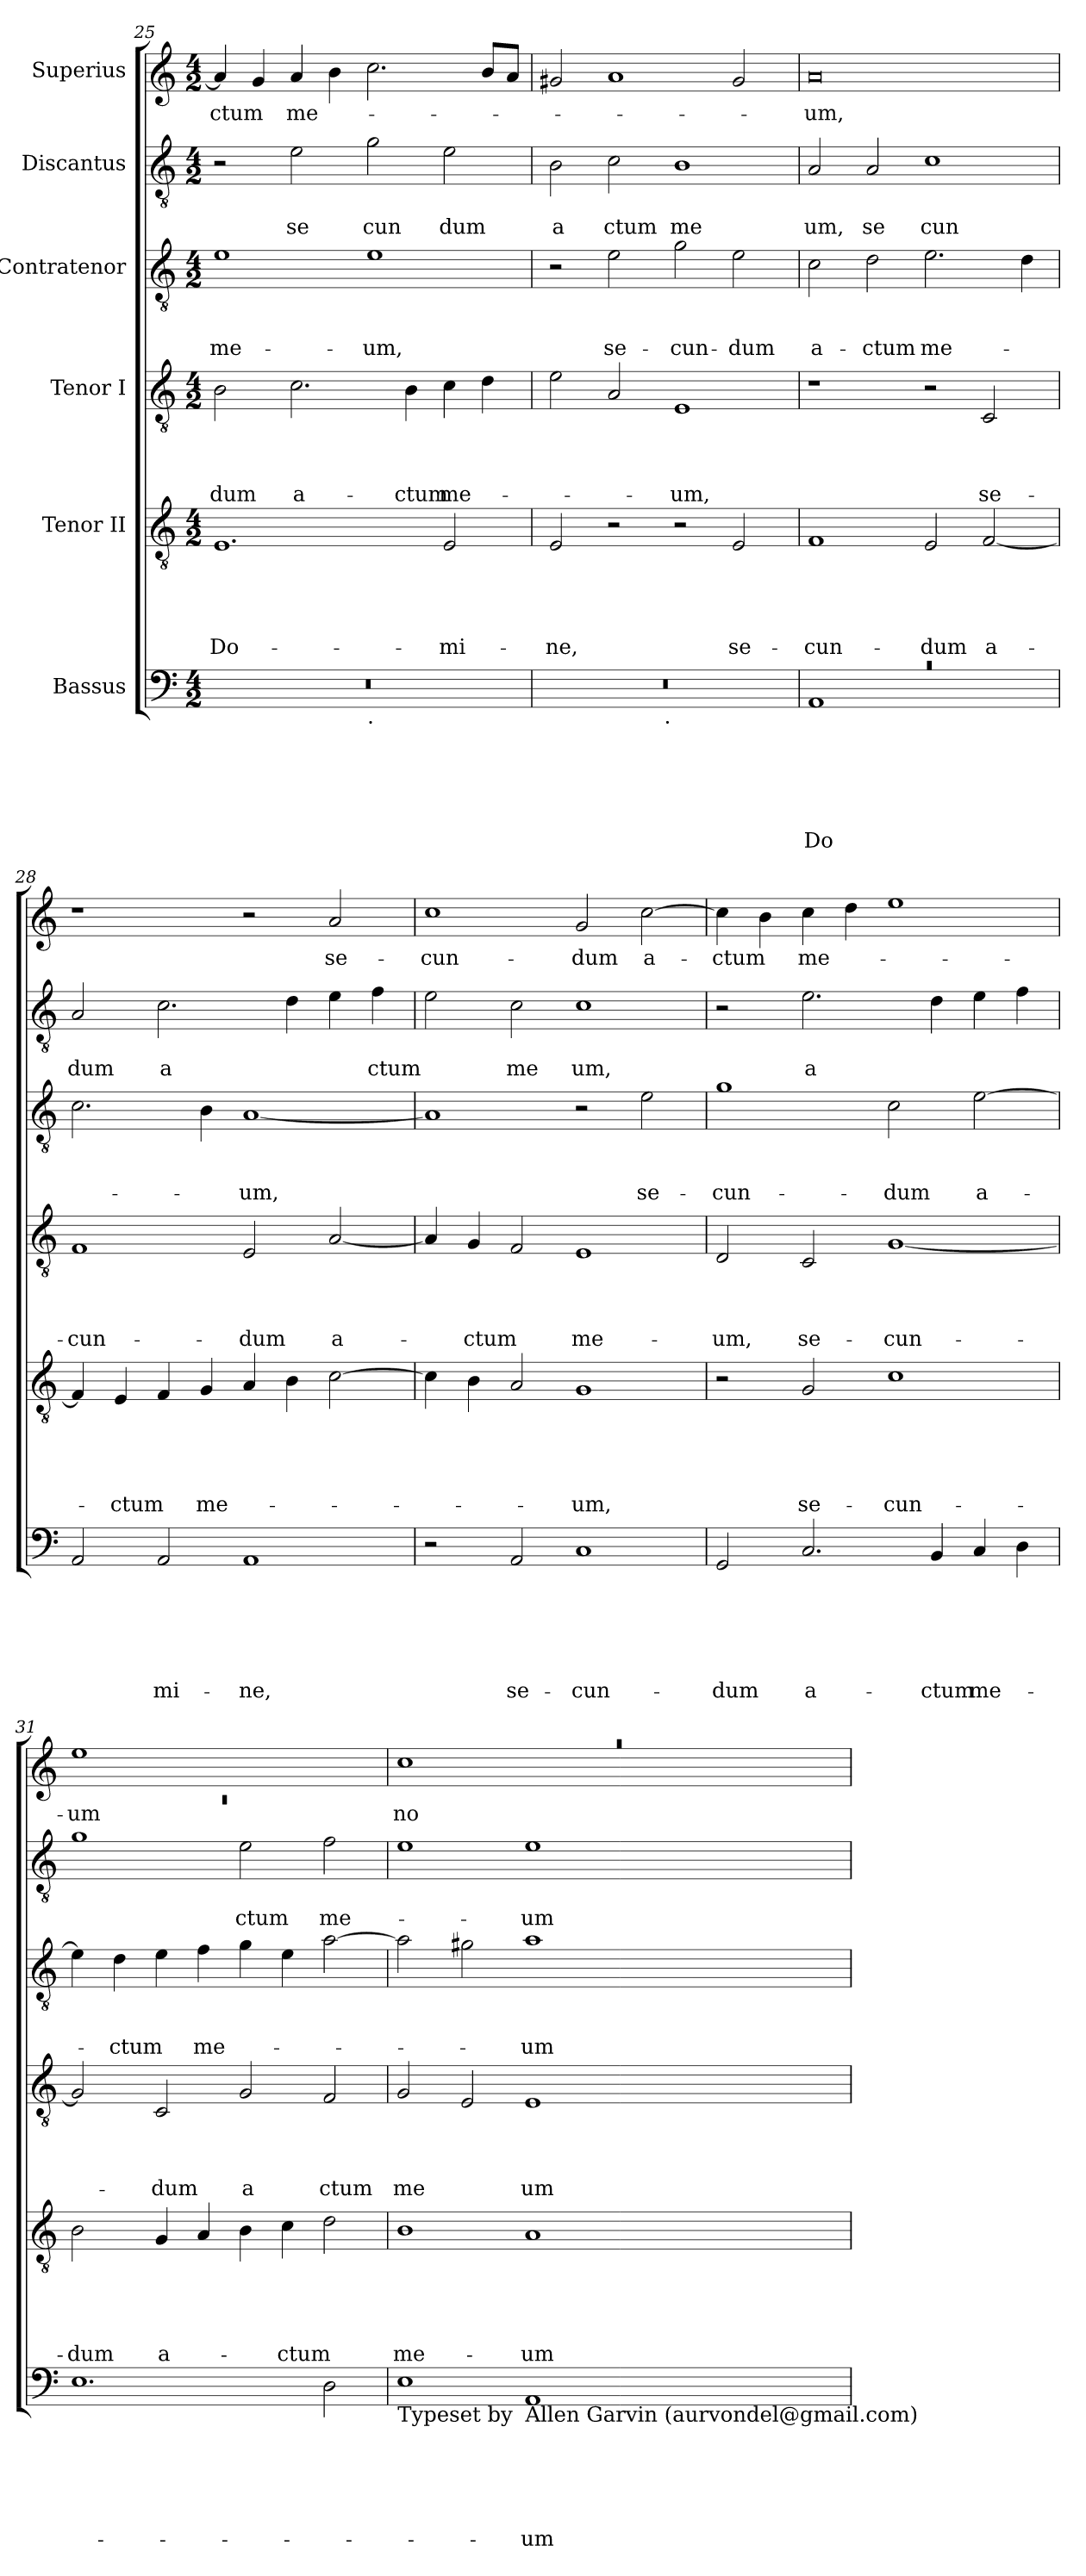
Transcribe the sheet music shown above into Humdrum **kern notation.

**kern	**text	**text	**text	**text	**text	**text	**kern	**text	**text	**text	**text	**text	**kern	**text	**text	**text	**text	**kern	**text	**text	**text	**kern	**text	**text	**kern	**text
*part6	*part6	*part6	*part6	*part6	*part6	*part6	*part5	*part5	*part5	*part5	*part5	*part5	*part4	*part4	*part4	*part4	*part4	*part3	*part3	*part3	*part3	*part2	*part2	*part2	*part1	*part1
*staff6	*staff6	*staff6	*staff6	*staff6	*staff6	*staff6	*staff5	*staff5	*staff5	*staff5	*staff5	*staff5	*staff4	*staff4	*staff4	*staff4	*staff4	*staff3	*staff3	*staff3	*staff3	*staff2	*staff2	*staff2	*staff1	*staff1
*I"Bassus	*	*	*	*	*	*	*I"Tenor II	*	*	*	*	*	*I"Tenor I	*	*	*	*	*I"Contratenor	*	*	*	*I"Discantus	*	*	*I"Superius	*
*clefF4	*	*	*	*	*	*	*clefGv2	*	*	*	*	*	*clefGv2	*	*	*	*	*clefGv2	*	*	*	*clefGv2	*	*	*clefG2	*
*k[]	*	*	*	*	*	*	*k[]	*	*	*	*	*	*k[]	*	*	*	*	*k[]	*	*	*	*k[]	*	*	*k[]	*
*C:	*	*	*	*	*	*	*C:	*	*	*	*	*	*C:	*	*	*	*	*C:	*	*	*	*C:	*	*	*C:	*
*M4/2	*	*	*	*	*	*	*M4/2	*	*	*	*	*	*M4/2	*	*	*	*	*M4/2	*	*	*	*M4/2	*	*	*M4/2	*
=25	=25	=25	=25	=25	=25	=25	=25	=25	=25	=25	=25	=25	=25	=25	=25	=25	=25	=25	=25	=25	=25	=25	=25	=25	=25	=25
!	!	!	!	!	!	!	!	!	!	!	!	!LO:LY:b	!	!	!	!	!LO:LY:b	!	!	!	!LO:LY:b	!	!	!	!	!LO:LY:b
*^	*	*	*	*	*	*	*	*	*	*	*	*	*	*	*	*	*	*	*	*	*	*	*	*	*	*
0r	1ryy	.	.	.	.	.	.	1.E	.	.	.	.	Do-	2B\	.	.	.	-dum	1e	.	.	me-	2r	.	.	4a/]	-ctum
.	.	.	.	.	.	.	.	.	.	.	.	.	.	.	.	.	.	.	.	.	.	.	.	.	.	4g/	.
!	!	!	!	!	!	!	!	!	!	!	!	!	!	!	!	!	!	!LO:LY:b	!	!	!	!	!	!	!LO:LY:b	!	!LO:LY:b
.	.	.	.	.	.	.	.	.	.	.	.	.	.	2.c\	.	.	.	a-	.	.	.	.	2e\	.	se	4a/	me-
.	.	.	.	.	.	.	.	.	.	.	.	.	.	.	.	.	.	.	.	.	.	.	.	.	.	4b\	.
!	!LO:TX:b:t=.	!	!	!	!	!	!	!	!	!	!	!	!	!	!	!	!	!	!	!	!	!	!	!	!	!	!
!	!	!	!	!	!	!	!	!	!	!	!	!	!	!	!	!	!	!	!	!	!	!LO:LY:b	!	!	!LO:LY:b	!	!
.	1ryy	.	.	.	.	.	.	.	.	.	.	.	.	.	.	.	.	.	1e	.	.	-um,	2g\	.	cun	2.cc\	.
!	!	!	!	!	!	!	!	!	!	!	!	!	!	!	!	!	!	!LO:LY:b	!	!	!	!	!	!	!	!	!
.	.	.	.	.	.	.	.	.	.	.	.	.	.	4B\	.	.	.	-ctum	.	.	.	.	.	.	.	.	.
!	!	!	!	!	!	!	!	!	!	!	!	!	!LO:LY:b	!	!	!	!	!LO:LY:b	!	!	!	!	!	!	!LO:LY:b	!	!
.	.	.	.	.	.	.	.	2E/	.	.	.	.	-mi-	4c\	.	.	.	me-	.	.	.	.	2e\	.	dum	.	.
.	.	.	.	.	.	.	.	.	.	.	.	.	.	4d\	.	.	.	.	.	.	.	.	.	.	.	8b/L	.
.	.	.	.	.	.	.	.	.	.	.	.	.	.	.	.	.	.	.	.	.	.	.	.	.	.	8a/J	.
=26!	=26!	=26!	=26!	=26!	=26!	=26!	=26!	=26!	=26!	=26!	=26!	=26!	=26!	=26!	=26!	=26!	=26!	=26!	=26!	=26!	=26!	=26!	=26!	=26!	=26!	=26!	=26!
!	!	!	!	!	!	!	!	!	!	!	!	!	!LO:LY:b	!	!	!	!	!	!	!	!	!	!	!	!LO:LY:b	!	!
0r	2ryy	.	.	.	.	.	.	2E/	.	.	.	.	-ne,	2e\	.	.	.	.	2r	.	.	.	2B\	.	a	2g#X/	.
!	!	!	!	!	!	!	!	!	!	!	!	!	!	!	!	!	!	!	!	!	!	!LO:LY:b	!	!	!LO:LY:b	!	!
.	4...ryy	.	.	.	.	.	.	2r	.	.	.	.	.	2A/	.	.	.	.	2e\	.	.	se-	2c\	.	ctum	1a	.
!	!LO:TX:b:t=.	!	!	!	!	!	!	!	!	!	!	!	!	!	!	!	!	!	!	!	!	!	!	!	!	!	!
.	1ryy	.	.	.	.	.	.	.	.	.	.	.	.	.	.	.	.	.	.	.	.	.	.	.	.	.	.
!	!	!	!	!	!	!	!	!	!	!	!	!	!	!	!	!	!	!LO:LY:b	!	!	!	!LO:LY:b	!	!	!LO:LY:b	!	!
.	.	.	.	.	.	.	.	2r	.	.	.	.	.	1E	.	.	.	-um,	2g\	.	.	-cun-	1B	.	me	.	.
!	!	!	!	!	!	!	!	!	!	!	!	!	!LO:LY:b	!	!	!	!	!	!	!	!	!LO:LY:b	!	!	!	!	!
.	.	.	.	.	.	.	.	2E/	.	.	.	.	se-	.	.	.	.	.	2e\	.	.	-dum	.	.	.	2g#/	.
.	32ryy	.	.	.	.	.	.	.	.	.	.	.	.	.	.	.	.	.	.	.	.	.	.	.	.	.	.
=27!	=27!	=27!	=27!	=27!	=27!	=27!	=27!	=27!	=27!	=27!	=27!	=27!	=27!	=27!	=27!	=27!	=27!	=27!	=27!	=27!	=27!	=27!	=27!	=27!	=27!	=27!	=27!
!LO:N:vis=1	!	!	!	!	!	!	!LO:LY:b	!	!	!	!	!	!LO:LY:b	!	!	!	!	!	!	!	!	!LO:LY:b	!	!	!LO:LY:b	!	!LO:LY:b
0rc	1AA	.	.	.	.	.	Do-	1F	.	.	.	.	-cun-	1r	.	.	.	.	2c\	.	.	a-	2A/	.	um,	0a	-um,
!	!	!	!	!	!	!	!	!	!	!	!	!	!	!	!	!	!	!	!	!	!	!LO:LY:b	!	!	!LO:LY:b	!	!
.	.	.	.	.	.	.	.	.	.	.	.	.	.	.	.	.	.	.	2d\	.	.	-ctum	2A/	.	se	.	.
!	!	!	!	!	!	!	!	!	!	!	!	!	!LO:LY:b	!	!	!	!	!	!	!	!	!LO:LY:b	!	!	!LO:LY:b	!	!
.	1ryy	.	.	.	.	.	.	2E/	.	.	.	.	-dum	2r	.	.	.	.	2.e\	.	.	me-	1c	.	cun	.	.
!	!	!	!	!	!	!	!	!	!	!	!	!	!LO:LY:b	!	!	!	!	!LO:LY:b	!	!	!	!	!	!	!	!	!
.	.	.	.	.	.	.	.	[<2F/	.	.	.	.	a-	2C/	.	.	.	se-	.	.	.	.	.	.	.	.	.
.	.	.	.	.	.	.	.	.	.	.	.	.	.	.	.	.	.	.	4d\	.	.	.	.	.	.	.	.
*v	*v	*	*	*	*	*	*	*	*	*	*	*	*	*	*	*	*	*	*	*	*	*	*	*	*	*	*
=28!	=28!	=28!	=28!	=28!	=28!	=28!	=28!	=28!	=28!	=28!	=28!	=28!	=28!	=28!	=28!	=28!	=28!	=28!	=28!	=28!	=28!	=28!	=28!	=28!	=28!	=28!
!	!	!	!	!	!	!	!	!	!	!	!	!	!	!	!	!	!LO:LY:b	!	!	!	!	!	!	!LO:LY:b	!	!
2AA/	.	.	.	.	.	.	4F/]	.	.	.	.	.	1F	.	.	.	-cun-	2.c\	.	.	.	2A/	.	dum	1r	.
!	!	!	!	!	!	!	!	!	!	!	!	!LO:LY:b	!	!	!	!	!	!	!	!	!	!	!	!	!	!
.	.	.	.	.	.	.	4E/	.	.	.	.	-ctum	.	.	.	.	.	.	.	.	.	.	.	.	.	.
!	!	!	!	!	!	!LO:LY:b	!	!	!	!	!	!	!	!	!	!	!	!	!	!	!	!	!	!LO:LY:b	!	!
2AA/	.	.	.	.	.	-mi-	4F/	.	.	.	.	.	.	.	.	.	.	.	.	.	.	2.c\	.	a	.	.
!	!	!	!	!	!	!	!	!	!	!	!	!LO:LY:b	!	!	!	!	!	!	!	!	!	!	!	!	!	!
.	.	.	.	.	.	.	4G/	.	.	.	.	me-	.	.	.	.	.	4B\	.	.	.	.	.	.	.	.
!	!	!	!	!	!	!LO:LY:b	!	!	!	!	!	!	!	!	!	!	!LO:LY:b	!	!	!	!LO:LY:b	!	!	!	!	!
1AA	.	.	.	.	.	-ne,	4A/	.	.	.	.	.	2E/	.	.	.	-dum	[<1A	.	.	-um,	.	.	.	2r	.
.	.	.	.	.	.	.	4B\	.	.	.	.	.	.	.	.	.	.	.	.	.	.	4d\	.	.	.	.
!	!	!	!	!	!	!	!	!	!	!	!	!	!	!	!	!	!LO:LY:b	!	!	!	!	!	!	!	!	!LO:LY:b
.	.	.	.	.	.	.	[>2c\	.	.	.	.	.	[<2A/	.	.	.	a-	.	.	.	.	4e\	.	.	2a/	se-
!	!	!	!	!	!	!	!	!	!	!	!	!	!	!	!	!	!	!	!	!	!	!	!	!LO:LY:b	!	!
.	.	.	.	.	.	.	.	.	.	.	.	.	.	.	.	.	.	.	.	.	.	4f\	.	ctum	.	.
=29!	=29!	=29!	=29!	=29!	=29!	=29!	=29!	=29!	=29!	=29!	=29!	=29!	=29!	=29!	=29!	=29!	=29!	=29!	=29!	=29!	=29!	=29!	=29!	=29!	=29!	=29!
!	!	!	!	!	!	!	!	!	!	!	!	!	!	!	!	!	!	!	!	!	!	!	!	!	!	!LO:LY:b
2r	.	.	.	.	.	.	4c\]	.	.	.	.	.	4A/]	.	.	.	.	1A]	.	.	.	2e\	.	.	1cc	-cun-
!	!	!	!	!	!	!	!	!	!	!	!	!	!	!	!	!	!LO:LY:b	!	!	!	!	!	!	!	!	!
.	.	.	.	.	.	.	4B\	.	.	.	.	.	4G/	.	.	.	-ctum	.	.	.	.	.	.	.	.	.
!	!	!	!	!	!	!LO:LY:b	!	!	!	!	!	!	!	!	!	!	!	!	!	!	!	!	!	!LO:LY:b	!	!
2AA/	.	.	.	.	.	se-	2A/	.	.	.	.	.	2F/	.	.	.	.	.	.	.	.	2c\	.	me	.	.
!	!	!	!	!	!	!LO:LY:b	!	!	!	!	!	!LO:LY:b	!	!	!	!	!LO:LY:b	!	!	!	!	!	!	!LO:LY:b	!	!LO:LY:b
1C	.	.	.	.	.	-cun-	1G	.	.	.	.	-um,	1E	.	.	.	me-	2r	.	.	.	1c	.	um,	2g/	-dum
!	!	!	!	!	!	!	!	!	!	!	!	!	!	!	!	!	!	!	!	!	!LO:LY:b	!	!	!	!	!LO:LY:b
.	.	.	.	.	.	.	.	.	.	.	.	.	.	.	.	.	.	2e\	.	.	se-	.	.	.	[>2cc\	a-
=30!	=30!	=30!	=30!	=30!	=30!	=30!	=30!	=30!	=30!	=30!	=30!	=30!	=30!	=30!	=30!	=30!	=30!	=30!	=30!	=30!	=30!	=30!	=30!	=30!	=30!	=30!
!	!	!	!	!	!	!LO:LY:b	!	!	!	!	!	!	!	!	!	!	!LO:LY:b	!	!	!	!LO:LY:b	!	!	!	!	!LO:LY:b
2GG/	.	.	.	.	.	-dum	2r	.	.	.	.	.	2D/	.	.	.	-um,	1g	.	.	-cun-	2r	.	.	4cc\]	-ctum
.	.	.	.	.	.	.	.	.	.	.	.	.	.	.	.	.	.	.	.	.	.	.	.	.	4b\	.
!	!	!	!	!	!	!LO:LY:b	!	!	!	!	!	!LO:LY:b	!	!	!	!	!LO:LY:b	!	!	!	!	!	!	!LO:LY:b	!	!LO:LY:b
2.C/	.	.	.	.	.	a-	2G/	.	.	.	.	se-	2C/	.	.	.	se-	.	.	.	.	2.e\	.	a	4cc\	me-
.	.	.	.	.	.	.	.	.	.	.	.	.	.	.	.	.	.	.	.	.	.	.	.	.	4dd\	.
!	!	!	!	!	!	!	!	!	!	!	!	!LO:LY:b	!	!	!	!	!LO:LY:b	!	!	!	!LO:LY:b	!	!	!	!	!
.	.	.	.	.	.	.	1c	.	.	.	.	-cun-	[<1G	.	.	.	-cun-	2c\	.	.	-dum	.	.	.	1ee	.
!	!	!	!	!	!	!LO:LY:b	!	!	!	!	!	!	!	!	!	!	!	!	!	!	!	!	!	!	!	!
4BB/	.	.	.	.	.	-ctum	.	.	.	.	.	.	.	.	.	.	.	.	.	.	.	4d\	.	.	.	.
!	!	!	!	!	!	!LO:LY:b	!	!	!	!	!	!	!	!	!	!	!	!	!	!	!LO:LY:b	!	!	!	!	!
4C/	.	.	.	.	.	me-	.	.	.	.	.	.	.	.	.	.	.	[<2e\	.	.	a-	4e\	.	.	.	.
4D\	.	.	.	.	.	.	.	.	.	.	.	.	.	.	.	.	.	.	.	.	.	4f\	.	.	.	.
!!LO:LB:g=z
=31!	=31!	=31!	=31!	=31!	=31!	=31!	=31!	=31!	=31!	=31!	=31!	=31!	=31!	=31!	=31!	=31!	=31!	=31!	=31!	=31!	=31!	=31!	=31!	=31!	=31!	=31!
*	*	*	*	*	*	*	*	*	*	*	*	*	*	*	*	*	*	*	*	*	*	*	*	*	*^	*
!	!	!	!	!	!	!	!	!	!	!	!	!LO:LY:b	!	!	!	!	!	!	!	!	!	!	!	!	!	!LO:N:vis=1	!LO:LY:b
1.E	.	.	.	.	.	.	2B\	.	.	.	.	-dum	2G/]	.	.	.	.	4e\]	.	.	.	1g	.	.	1ee	0rc	-um
!	!	!	!	!	!	!	!	!	!	!	!	!	!	!	!	!	!	!	!	!	!LO:LY:b	!	!	!	!	!	!
.	.	.	.	.	.	.	.	.	.	.	.	.	.	.	.	.	.	4d\	.	.	-ctum	.	.	.	.	.	.
!	!	!	!	!	!	!	!	!	!	!	!	!LO:LY:b	!	!	!	!	!LO:LY:b	!	!	!	!	!	!	!	!	!	!
.	.	.	.	.	.	.	4G/	.	.	.	.	a-	2C/	.	.	.	-dum	4e\	.	.	.	.	.	.	.	.	.
!	!	!	!	!	!	!	!	!	!	!	!	!	!	!	!	!	!	!	!	!	!LO:LY:b	!	!	!	!	!	!
.	.	.	.	.	.	.	4A/	.	.	.	.	.	.	.	.	.	.	4f\	.	.	me-	.	.	.	.	.	.
!	!	!	!	!	!	!	!	!	!	!	!	!	!	!	!	!	!LO:LY:b	!	!	!	!	!	!	!LO:LY:b	!	!	!
.	.	.	.	.	.	.	4B\	.	.	.	.	.	2G/	.	.	.	a	4g\	.	.	.	2e\	.	ctum	1ryy	.	.
!	!	!	!	!	!	!	!	!	!	!	!	!LO:LY:b	!	!	!	!	!	!	!	!	!	!	!	!	!	!	!
.	.	.	.	.	.	.	4c\	.	.	.	.	-ctum	.	.	.	.	.	4e\	.	.	.	.	.	.	.	.	.
!	!	!	!	!	!	!	!	!	!	!	!	!	!	!	!	!	!LO:LY:b	!	!	!	!	!	!	!LO:LY:b	!	!	!
2D\	.	.	.	.	.	.	2d\	.	.	.	.	.	2F/	.	.	.	ctum	[>2a\	.	.	.	2f\	.	me-	.	.	.
=32!	=32!	=32!	=32!	=32!	=32!	=32!	=32!	=32!	=32!	=32!	=32!	=32!	=32!	=32!	=32!	=32!	=32!	=32!	=32!	=32!	=32!	=32!	=32!	=32!	=32!	=32!	=32!
!LO:TX:b:t=Typeset by	!	!	!	!	!	!	!	!	!	!	!	!	!	!	!	!	!	!	!	!	!	!	!	!	!	!	!
!	!	!	!	!	!	!	!	!	!	!	!	!LO:LY:b	!	!	!	!	!LO:LY:b	!	!	!	!	!	!	!	!LO:N:vis=1	!	!LO:LY:b
1E	.	.	.	.	.	.	1B	.	.	.	.	me-	2G/	.	.	.	me	2a\]	.	.	.	1e	.	.	0raa	1cc	no-
.	.	.	.	.	.	.	.	.	.	.	.	.	2E/	.	.	.	.	2g#X\	.	.	.	.	.	.	.	.	.
!LO:TX:b:t=Allen Garvin (aurvondel@gmail.com)	!	!	!	!	!	!	!	!	!	!	!	!	!	!	!	!	!	!	!	!	!	!	!	!	!	!	!
!	!	!	!	!	!	!LO:LY:b	!	!	!	!	!	!LO:LY:b	!	!	!	!	!LO:LY:b	!	!	!	!LO:LY:b	!	!	!LO:LY:b	!	!	!
1AA	.	.	.	.	.	-um	1A	.	.	.	.	-um	1E	.	.	.	um	1a	.	.	-um	1e	.	-um	.	1ryy	.
*	*	*	*	*	*	*	*	*	*	*	*	*	*	*	*	*	*	*	*	*	*	*	*	*	*v	*v	*
=!	=!	=!	=!	=!	=!	=!	=!	=!	=!	=!	=!	=!	=!	=!	=!	=!	=!	=!	=!	=!	=!	=!	=!	=!	=!	=!
*-	*-	*-	*-	*-	*-	*-	*-	*-	*-	*-	*-	*-	*-	*-	*-	*-	*-	*-	*-	*-	*-	*-	*-	*-	*-	*-
